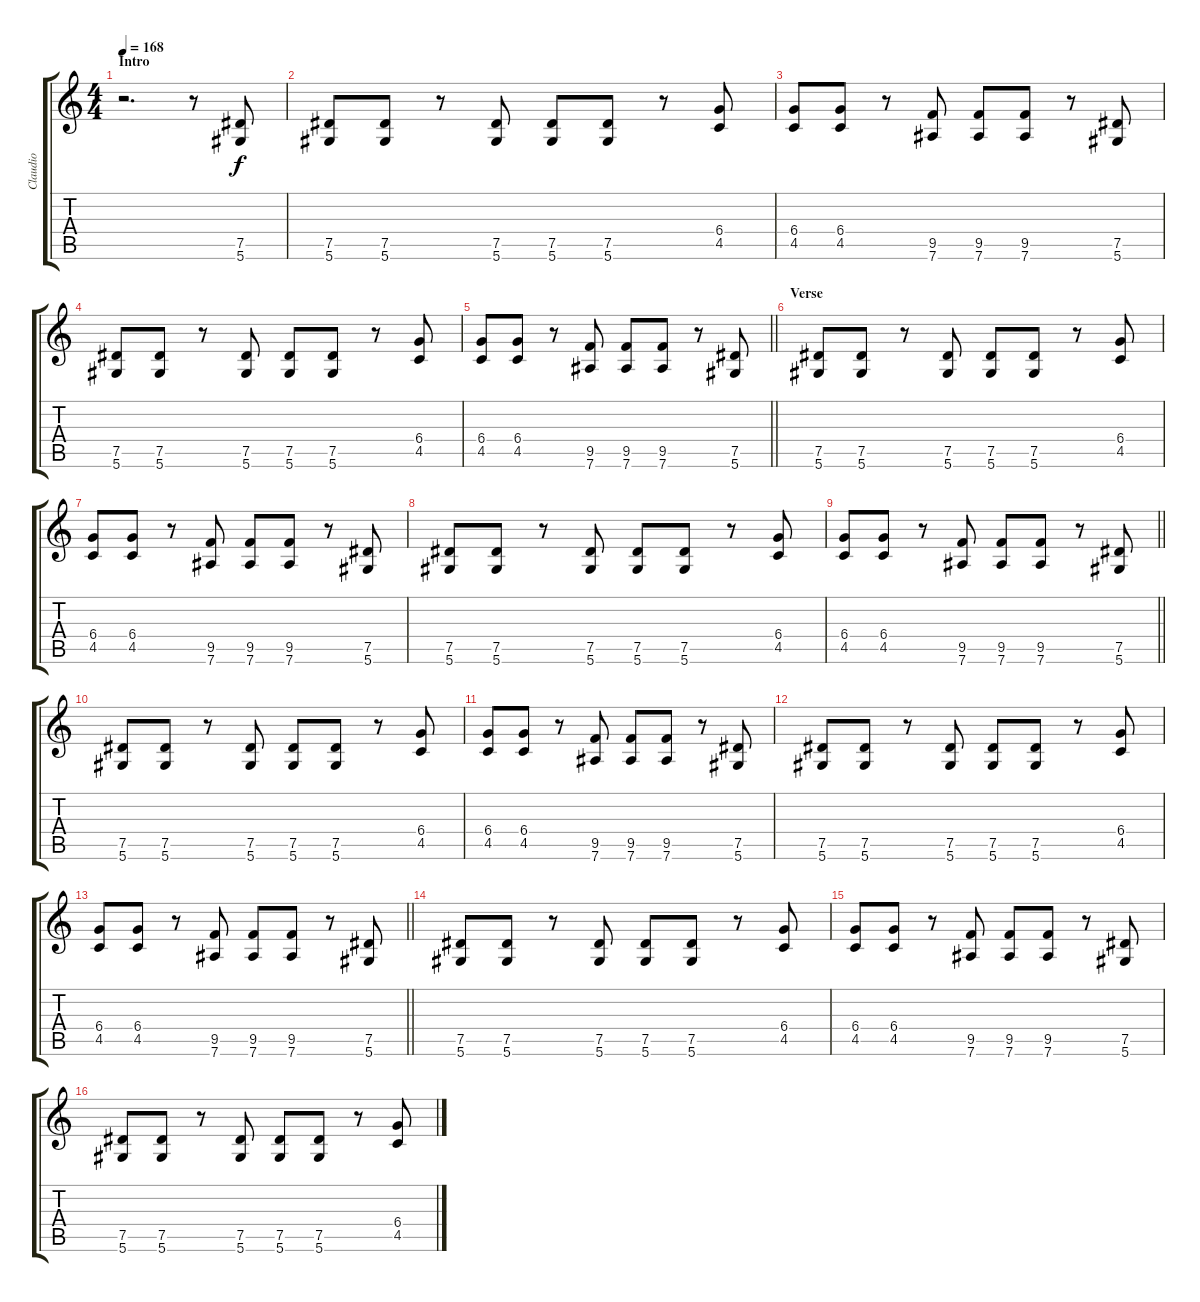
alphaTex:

\track ("Claudio" "Claudio") {instrument overdrivenguitar}
\staff {score tabs}
\tuning (Eb4 Bb3 Gb3 Db3 Ab2 Eb2) {hide}
\ts (4 4)
\section ("" "Intro")
\tempo 168
\clef g2
\ks c
r.2{d dy f instrument overdrivenguitar} r.8 (7.5 5.6).8 |
(7.5 5.6).8 (7.5 5.6).8 r.8 (7.5 5.6).8 (7.5 5.6).8 (7.5 5.6).8 r.8 (6.4 4.5).8 |
(6.4 4.5).8 (6.4 4.5).8 r.8 (9.5 7.6).8 (9.5 7.6).8 (9.5 7.6).8 r.8 (7.5 5.6).8 |
(7.5 5.6).8 (7.5 5.6).8 r.8 (7.5 5.6).8 (7.5 5.6).8 (7.5 5.6).8 r.8 (6.4 4.5).8 |
\barLineRight lightlight
(6.4 4.5).8 (6.4 4.5).8 r.8 (9.5 7.6).8 (9.5 7.6).8 (9.5 7.6).8 r.8 (7.5 5.6).8 |
\section ("" "Verse")
(7.5 5.6).8 (7.5 5.6).8 r.8 (7.5 5.6).8 (7.5 5.6).8 (7.5 5.6).8 r.8 (6.4 4.5).8 |
(6.4 4.5).8 (6.4 4.5).8 r.8 (9.5 7.6).8 (9.5 7.6).8 (9.5 7.6).8 r.8 (7.5 5.6).8 |
(7.5 5.6).8 (7.5 5.6).8 r.8 (7.5 5.6).8 (7.5 5.6).8 (7.5 5.6).8 r.8 (6.4 4.5).8 |
\barLineRight lightlight
(6.4 4.5).8 (6.4 4.5).8 r.8 (9.5 7.6).8 (9.5 7.6).8 (9.5 7.6).8 r.8 (7.5 5.6).8 |
(7.5 5.6).8 (7.5 5.6).8 r.8 (7.5 5.6).8 (7.5 5.6).8 (7.5 5.6).8 r.8 (6.4 4.5).8 |
(6.4 4.5).8 (6.4 4.5).8 r.8 (9.5 7.6).8 (9.5 7.6).8 (9.5 7.6).8 r.8 (7.5 5.6).8 |
(7.5 5.6).8 (7.5 5.6).8 r.8 (7.5 5.6).8 (7.5 5.6).8 (7.5 5.6).8 r.8 (6.4 4.5).8 |
\barLineRight lightlight
(6.4 4.5).8 (6.4 4.5).8 r.8 (9.5 7.6).8 (9.5 7.6).8 (9.5 7.6).8 r.8 (7.5 5.6).8 |
(7.5 5.6).8 (7.5 5.6).8 r.8 (7.5 5.6).8 (7.5 5.6).8 (7.5 5.6).8 r.8 (6.4 4.5).8 |
(6.4 4.5).8 (6.4 4.5).8 r.8 (9.5 7.6).8 (9.5 7.6).8 (9.5 7.6).8 r.8 (7.5 5.6).8 |
(7.5 5.6).8 (7.5 5.6).8 r.8 (7.5 5.6).8 (7.5 5.6).8 (7.5 5.6).8 r.8 (6.4 4.5).8
